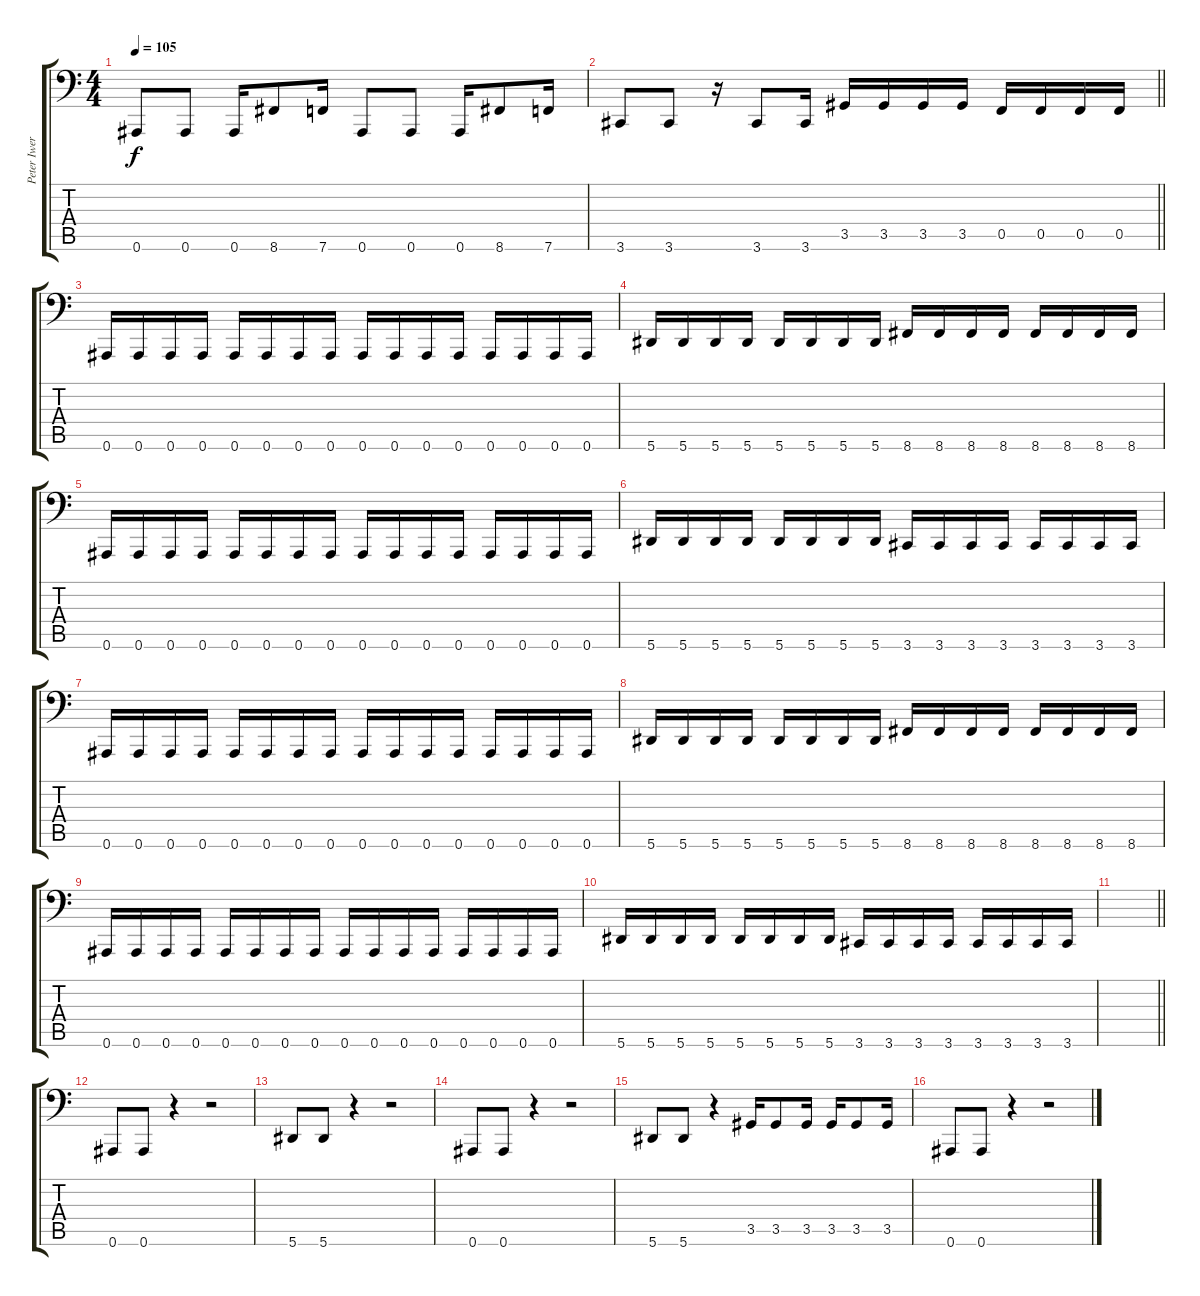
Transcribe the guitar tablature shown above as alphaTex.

\track ("Peter Iwers" "Peter Iwer") {instrument electricbassfinger}
\staff {score tabs}
\tuning (C3 G2 Eb2 Bb1 F1 Bb0) {hide}
\ts (4 4)
\tempo 105
\clef f4
\ks c
0.6.8{dy f} 0.6.8 0.6.16 8.6.8 7.6.16 0.6.8 0.6.8 0.6.16 8.6.8 7.6.16 |
\barLineRight lightlight
3.6.8 3.6.8 r.16 3.6.8 3.6.16 3.5.16 3.5.16 3.5.16 3.5.16 0.5.16 0.5.16 0.5.16 0.5.16 |
0.6.16 0.6.16 0.6.16 0.6.16 0.6.16 0.6.16 0.6.16 0.6.16 0.6.16 0.6.16 0.6.16 0.6.16 0.6.16 0.6.16 0.6.16 0.6.16 |
5.6.16 5.6.16 5.6.16 5.6.16 5.6.16 5.6.16 5.6.16 5.6.16 8.6.16 8.6.16 8.6.16 8.6.16 8.6.16 8.6.16 8.6.16 8.6.16 |
0.6.16 0.6.16 0.6.16 0.6.16 0.6.16 0.6.16 0.6.16 0.6.16 0.6.16 0.6.16 0.6.16 0.6.16 0.6.16 0.6.16 0.6.16 0.6.16 |
5.6.16 5.6.16 5.6.16 5.6.16 5.6.16 5.6.16 5.6.16 5.6.16 3.6.16 3.6.16 3.6.16 3.6.16 3.6.16 3.6.16 3.6.16 3.6.16 |
0.6.16 0.6.16 0.6.16 0.6.16 0.6.16 0.6.16 0.6.16 0.6.16 0.6.16 0.6.16 0.6.16 0.6.16 0.6.16 0.6.16 0.6.16 0.6.16 |
5.6.16 5.6.16 5.6.16 5.6.16 5.6.16 5.6.16 5.6.16 5.6.16 8.6.16 8.6.16 8.6.16 8.6.16 8.6.16 8.6.16 8.6.16 8.6.16 |
0.6.16 0.6.16 0.6.16 0.6.16 0.6.16 0.6.16 0.6.16 0.6.16 0.6.16 0.6.16 0.6.16 0.6.16 0.6.16 0.6.16 0.6.16 0.6.16 |
5.6.16 5.6.16 5.6.16 5.6.16 5.6.16 5.6.16 5.6.16 5.6.16 3.6.16 3.6.16 3.6.16 3.6.16 3.6.16 3.6.16 3.6.16 3.6.16 |
\barLineRight lightlight
|
0.6.8 0.6.8 r.4 r.2 |
5.6.8 5.6.8 r.4 r.2 |
0.6.8 0.6.8 r.4 r.2 |
5.6.8 5.6.8 r.4 3.5.16 3.5.8 3.5.16 3.5.16 3.5.8 3.5.16 |
0.6.8 0.6.8 r.4 r.2
